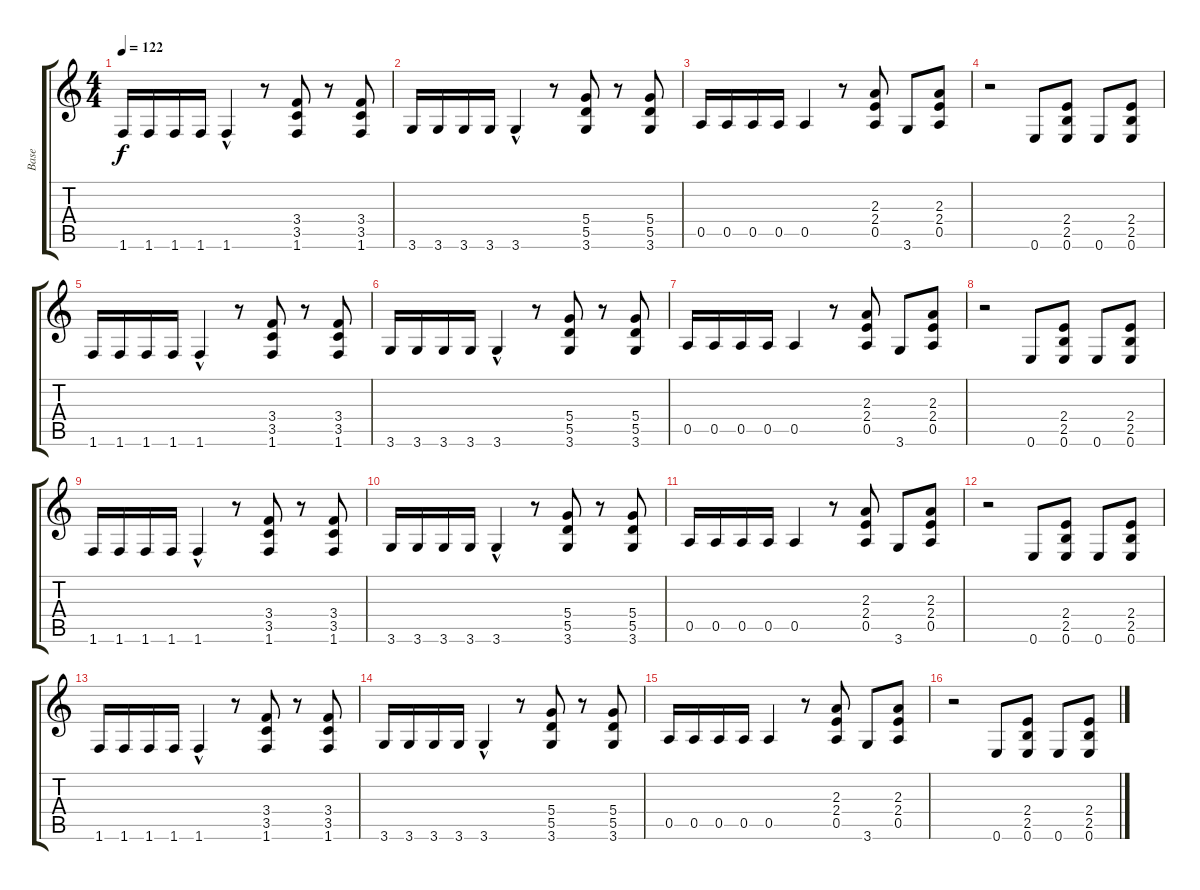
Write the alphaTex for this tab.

\track ("Base" "Base") {instrument distortionguitar}
\staff {score tabs}
\tuning (E4 B3 G3 D3 A2 E2) {hide}
\ts (4 4)
\tempo 122
\clef g2
\ks c
1.6.16{dy f volume 13} 1.6.16 1.6.16 1.6.16 1.6{hac}.4 r.8 (3.4 3.5 1.6).8 r.8 (3.4 3.5 1.6).8 |
3.6.16 3.6.16 3.6.16 3.6.16 3.6{hac}.4 r.8 (5.4 5.5 3.6).8 r.8 (5.4 5.5 3.6).8 |
0.5.16 0.5.16 0.5.16 0.5.16 0.5.4 r.8 (2.3 2.4 0.5).8 3.6.8 (2.3 2.4 0.5).8 |
r.2 0.6.8 (2.4 2.5 0.6).8 0.6.8 (2.4 2.5 0.6).8 |
1.6.16 1.6.16 1.6.16 1.6.16 1.6{hac}.4 r.8 (3.4 3.5 1.6).8 r.8 (3.4 3.5 1.6).8 |
3.6.16 3.6.16 3.6.16 3.6.16 3.6{hac}.4 r.8 (5.4 5.5 3.6).8 r.8 (5.4 5.5 3.6).8 |
0.5.16 0.5.16 0.5.16 0.5.16 0.5.4 r.8 (2.3 2.4 0.5).8 3.6.8 (2.3 2.4 0.5).8 |
r.2 0.6.8 (2.4 2.5 0.6).8 0.6.8 (2.4 2.5 0.6).8 |
1.6.16 1.6.16 1.6.16 1.6.16 1.6{hac}.4 r.8 (3.4 3.5 1.6).8 r.8 (3.4 3.5 1.6).8 |
3.6.16 3.6.16 3.6.16 3.6.16 3.6{hac}.4 r.8 (5.4 5.5 3.6).8 r.8 (5.4 5.5 3.6).8 |
0.5.16 0.5.16 0.5.16 0.5.16 0.5.4 r.8 (2.3 2.4 0.5).8 3.6.8 (2.3 2.4 0.5).8 |
r.2 0.6.8 (2.4 2.5 0.6).8 0.6.8 (2.4 2.5 0.6).8 |
1.6.16 1.6.16 1.6.16 1.6.16 1.6{hac}.4 r.8 (3.4 3.5 1.6).8 r.8 (3.4 3.5 1.6).8 |
3.6.16 3.6.16 3.6.16 3.6.16 3.6{hac}.4 r.8 (5.4 5.5 3.6).8 r.8 (5.4 5.5 3.6).8 |
0.5.16 0.5.16 0.5.16 0.5.16 0.5.4 r.8 (2.3 2.4 0.5).8 3.6.8 (2.3 2.4 0.5).8 |
r.2 0.6.8 (2.4 2.5 0.6).8 0.6.8 (2.4 2.5 0.6).8
